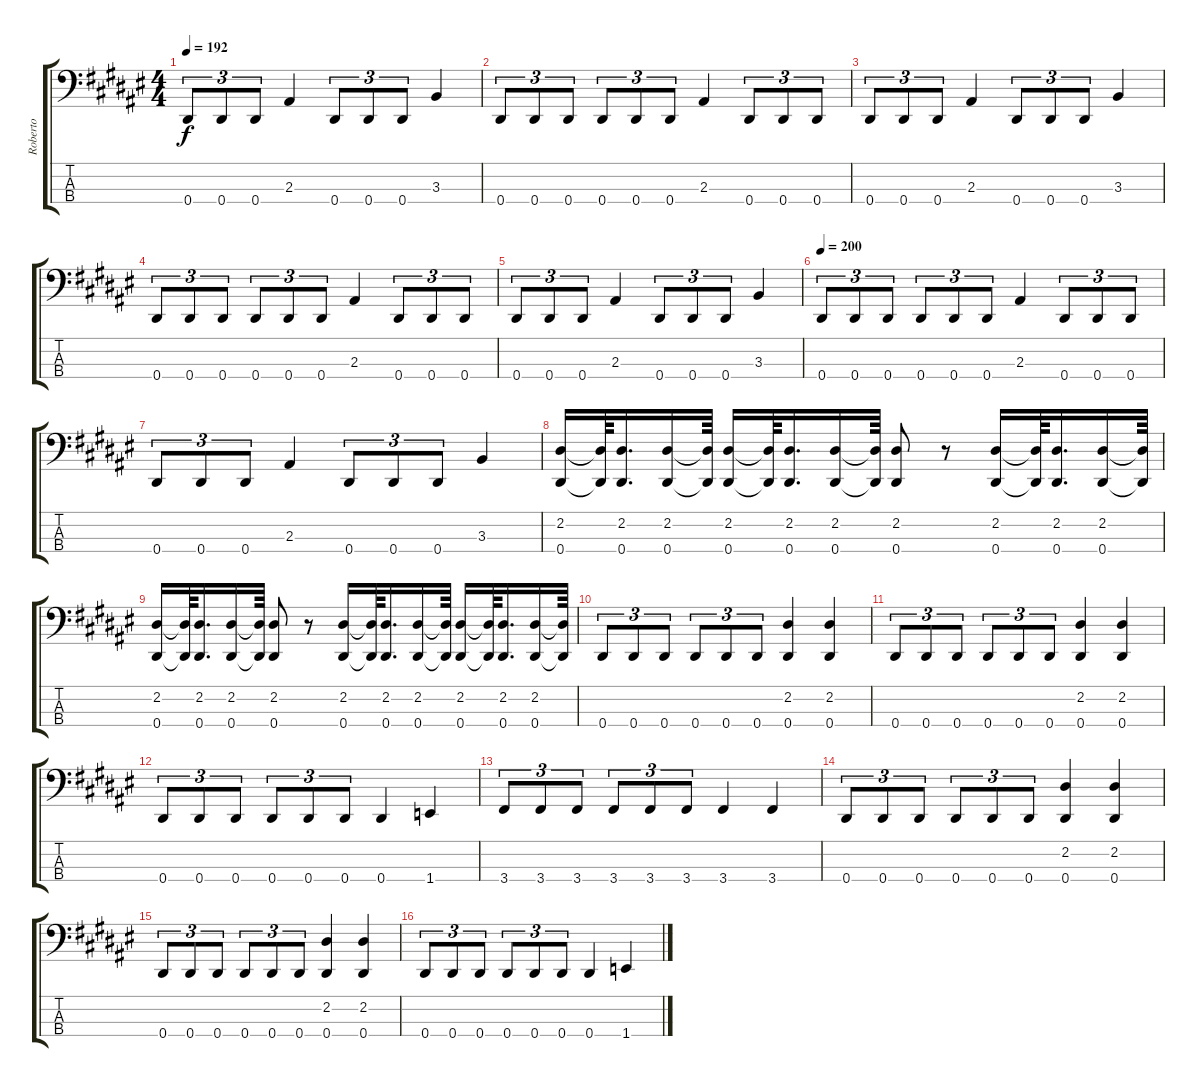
\track ("Roberto" "Roberto") {instrument electricbassfinger}
\staff {score tabs}
\tuning (Gb2 Db2 Ab1 Eb1) {hide}
\ts (4 4)
\tempo 192
\clef f4
\ks f#
0.4.8{tu (3 2) dy f} 0.4.8{tu (3 2)} 0.4.8{tu (3 2)} 2.3.4 0.4.8{tu (3 2)} 0.4.8{tu (3 2)} 0.4.8{tu (3 2)} 3.3.4 |
0.4.8{tu (3 2)} 0.4.8{tu (3 2)} 0.4.8{tu (3 2)} 0.4.8{tu (3 2)} 0.4.8{tu (3 2)} 0.4.8{tu (3 2)} 2.3.4 0.4.8{tu (3 2)} 0.4.8{tu (3 2)} 0.4.8{tu (3 2)} |
0.4.8{tu (3 2)} 0.4.8{tu (3 2)} 0.4.8{tu (3 2)} 2.3.4 0.4.8{tu (3 2)} 0.4.8{tu (3 2)} 0.4.8{tu (3 2)} 3.3.4 |
0.4.8{tu (3 2)} 0.4.8{tu (3 2)} 0.4.8{tu (3 2)} 0.4.8{tu (3 2)} 0.4.8{tu (3 2)} 0.4.8{tu (3 2)} 2.3.4 0.4.8{tu (3 2)} 0.4.8{tu (3 2)} 0.4.8{tu (3 2)} |
0.4.8{tu (3 2)} 0.4.8{tu (3 2)} 0.4.8{tu (3 2)} 2.3.4 0.4.8{tu (3 2)} 0.4.8{tu (3 2)} 0.4.8{tu (3 2)} 3.3.4 |
\tempo 200
0.4.8{tu (3 2)} 0.4.8{tu (3 2)} 0.4.8{tu (3 2)} 0.4.8{tu (3 2)} 0.4.8{tu (3 2)} 0.4.8{tu (3 2)} 2.3.4 0.4.8{tu (3 2)} 0.4.8{tu (3 2)} 0.4.8{tu (3 2)} |
0.4.8{tu (3 2)} 0.4.8{tu (3 2)} 0.4.8{tu (3 2)} 2.3.4 0.4.8{tu (3 2)} 0.4.8{tu (3 2)} 0.4.8{tu (3 2)} 3.3.4 |
(2.2 0.4).16 (2.2{t} 0.4{t}).64 (2.2 0.4).16{d} (2.2 0.4).16 (2.2{t} 0.4{t}).64 (2.2 0.4).16 (2.2{t} 0.4{t}).64 (2.2 0.4).16{d} (2.2 0.4).16 (2.2{t} 0.4{t}).64 (2.2 0.4).8 r.8 (2.2 0.4).16 (2.2{t} 0.4{t}).64 (2.2 0.4).16{d} (2.2 0.4).16 (2.2{t} 0.4{t}).64 |
(2.2 0.4).16 (2.2{t} 0.4{t}).64 (2.2 0.4).16{d} (2.2 0.4).16 (2.2{t} 0.4{t}).64 (2.2 0.4).8 r.8 (2.2 0.4).16 (2.2{t} 0.4{t}).64 (2.2 0.4).16{d} (2.2 0.4).16 (2.2{t} 0.4{t}).64 (2.2 0.4).16 (2.2{t} 0.4{t}).64 (2.2 0.4).16{d} (2.2 0.4).16 (2.2{t} 0.4{t}).64 |
0.4.8{tu (3 2)} 0.4.8{tu (3 2)} 0.4.8{tu (3 2)} 0.4.8{tu (3 2)} 0.4.8{tu (3 2)} 0.4.8{tu (3 2)} (2.2 0.4).4 (2.2 0.4).4 |
0.4.8{tu (3 2)} 0.4.8{tu (3 2)} 0.4.8{tu (3 2)} 0.4.8{tu (3 2)} 0.4.8{tu (3 2)} 0.4.8{tu (3 2)} (2.2 0.4).4 (2.2 0.4).4 |
0.4.8{tu (3 2)} 0.4.8{tu (3 2)} 0.4.8{tu (3 2)} 0.4.8{tu (3 2)} 0.4.8{tu (3 2)} 0.4.8{tu (3 2)} 0.4.4 1.4.4 |
3.4.8{tu (3 2)} 3.4.8{tu (3 2)} 3.4.8{tu (3 2)} 3.4.8{tu (3 2)} 3.4.8{tu (3 2)} 3.4.8{tu (3 2)} 3.4.4 3.4.4 |
0.4.8{tu (3 2)} 0.4.8{tu (3 2)} 0.4.8{tu (3 2)} 0.4.8{tu (3 2)} 0.4.8{tu (3 2)} 0.4.8{tu (3 2)} (2.2 0.4).4 (2.2 0.4).4 |
0.4.8{tu (3 2)} 0.4.8{tu (3 2)} 0.4.8{tu (3 2)} 0.4.8{tu (3 2)} 0.4.8{tu (3 2)} 0.4.8{tu (3 2)} (2.2 0.4).4 (2.2 0.4).4 |
0.4.8{tu (3 2)} 0.4.8{tu (3 2)} 0.4.8{tu (3 2)} 0.4.8{tu (3 2)} 0.4.8{tu (3 2)} 0.4.8{tu (3 2)} 0.4.4 1.4.4
